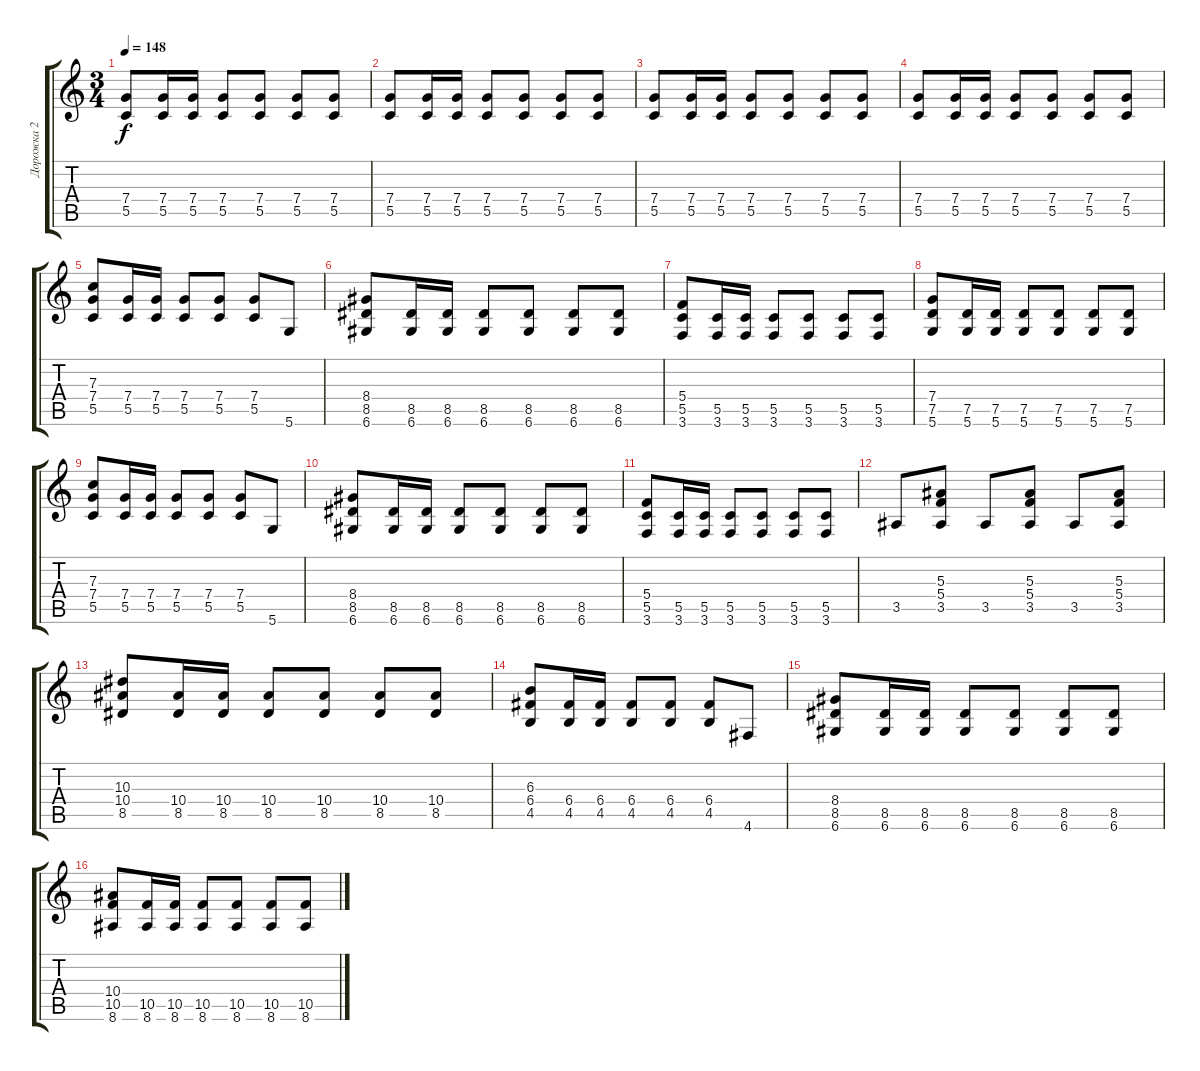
\track ("Дорожка 2" "Дорожка 2") {instrument overdrivenguitar}
\staff {score tabs}
\tuning (D4 A3 F3 C3 G2 D2) {hide}
\ts (3 4)
\tempo 148
\clef g2
\ks c
(7.4 5.5).8{dy f} (7.4 5.5).16 (7.4 5.5).16 (7.4 5.5).8 (7.4 5.5).8 (7.4 5.5).8 (7.4 5.5).8 |
(7.4 5.5).8 (7.4 5.5).16 (7.4 5.5).16 (7.4 5.5).8 (7.4 5.5).8 (7.4 5.5).8 (7.4 5.5).8 |
(7.4 5.5).8 (7.4 5.5).16 (7.4 5.5).16 (7.4 5.5).8 (7.4 5.5).8 (7.4 5.5).8 (7.4 5.5).8 |
(7.4 5.5).8 (7.4 5.5).16 (7.4 5.5).16 (7.4 5.5).8 (7.4 5.5).8 (7.4 5.5).8 (7.4 5.5).8 |
(7.3 7.4 5.5).8 (7.4 5.5).16 (7.4 5.5).16 (7.4 5.5).8 (7.4 5.5).8 (7.4 5.5).8 5.6.8 |
(8.4 8.5 6.6).8 (8.5 6.6).16 (8.5 6.6).16 (8.5 6.6).8 (8.5 6.6).8 (8.5 6.6).8 (8.5 6.6).8 |
(5.4 5.5 3.6).8 (5.5 3.6).16 (5.5 3.6).16 (5.5 3.6).8 (5.5 3.6).8 (5.5 3.6).8 (5.5 3.6).8 |
(7.4 7.5 5.6).8 (7.5 5.6).16 (7.5 5.6).16 (7.5 5.6).8 (7.5 5.6).8 (7.5 5.6).8 (7.5 5.6).8 |
(7.3 7.4 5.5).8 (7.4 5.5).16 (7.4 5.5).16 (7.4 5.5).8 (7.4 5.5).8 (7.4 5.5).8 5.6.8 |
(8.4 8.5 6.6).8 (8.5 6.6).16 (8.5 6.6).16 (8.5 6.6).8 (8.5 6.6).8 (8.5 6.6).8 (8.5 6.6).8 |
(5.4 5.5 3.6).8 (5.5 3.6).16 (5.5 3.6).16 (5.5 3.6).8 (5.5 3.6).8 (5.5 3.6).8 (5.5 3.6).8 |
3.5.8 (5.3 5.4 3.5).8 3.5.8 (5.3 5.4 3.5).8 3.5.8 (5.3 5.4 3.5).8 |
(10.3 10.4 8.5).8 (10.4 8.5).16 (10.4 8.5).16 (10.4 8.5).8 (10.4 8.5).8 (10.4 8.5).8 (10.4 8.5).8 |
(6.3 6.4 4.5).8 (6.4 4.5).16 (6.4 4.5).16 (6.4 4.5).8 (6.4 4.5).8 (6.4 4.5).8 4.6.8 |
(8.4 8.5 6.6).8 (8.5 6.6).16 (8.5 6.6).16 (8.5 6.6).8 (8.5 6.6).8 (8.5 6.6).8 (8.5 6.6).8 |
(10.4 10.5 8.6).8 (10.5 8.6).16 (10.5 8.6).16 (10.5 8.6).8 (10.5 8.6).8 (10.5 8.6).8 (10.5 8.6).8
